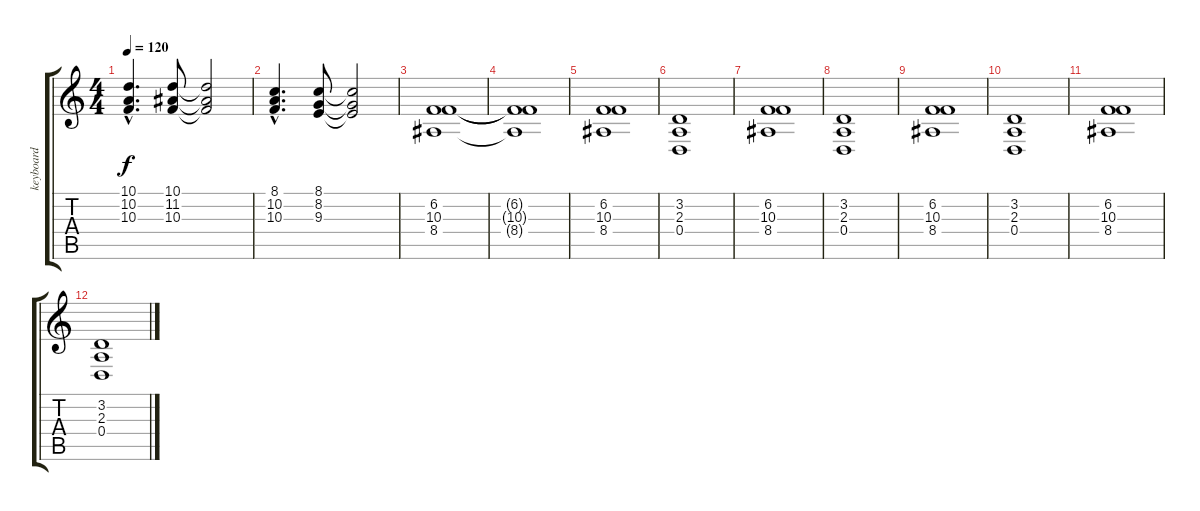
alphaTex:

\track ("keyboard" "keyboard") {instrument synthbrass2}
\staff {score tabs}
\tuning (E4 B3 G3 D3 A2 E2) {hide}
\ts (4 4)
\tempo 120
\clef g2
\ks c
(10.1{hac} 10.2{hac} 10.3{hac}).4{d dy f} (10.1 11.2 10.3).8 (10.1{t} 11.2{t} 10.3{t}).2 |
(8.1{hac} 10.2{hac} 10.3{hac}).4{d} (8.1 8.2 9.3).8 (8.1{t} 8.2{t} 9.3{t}).2 |
(6.2 10.3 8.4).1 |
(6.2{t} 10.3{t} 8.4{t}).1 |
(6.2 10.3 8.4).1 |
(3.2 2.3 0.4).1 |
(6.2 10.3 8.4).1 |
(3.2 2.3 0.4).1 |
(6.2 10.3 8.4).1 |
(3.2 2.3 0.4).1 |
(6.2 10.3 8.4).1 |
(3.2 2.3 0.4).1
